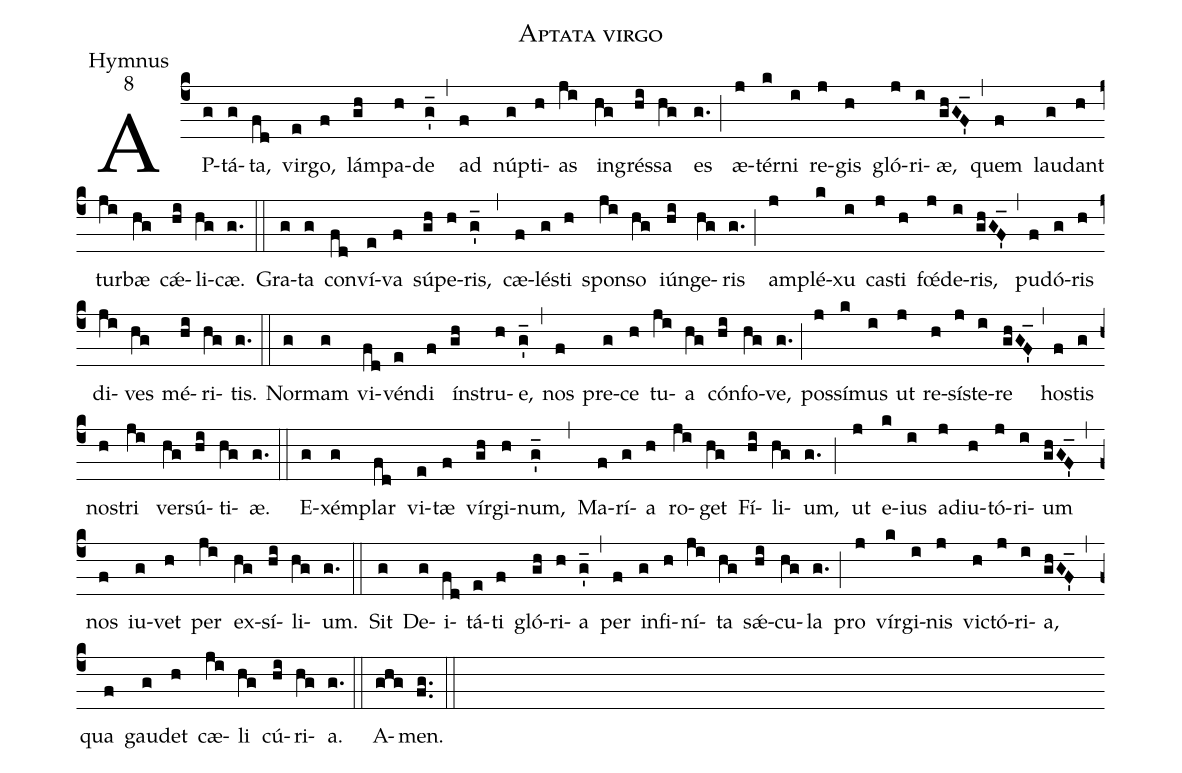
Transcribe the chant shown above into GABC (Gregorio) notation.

name:Aptata virgo;
office-part:Hymnus;
mode:8;
%%
(c4)
AP(g)tá(g)ta,(fd) vir(e)go,(f) lám(gh)pa(h)de(g'_) (,)
ad(f) núp(g)ti(h)as(ji) in(hg)grés(hi)sa(hg) es(g.) (;)
æ(j)tér(k)ni(i) re(j)gis(h) gló(j)ri(i)æ,(ghGF'_) (,)
quem(f) lau(g)dant(h) tur(ji)bæ(hg) cǽ(hi)li(hg)cæ.(g.) (::)

Gra(g)ta(g) con(fd)ví(e)va(f) sú(gh)pe(h)ris,(g'_) (,)
cæ(f)lé(g)sti(h) spon(ji)so(hg) iún(hi)ge(hg)ris(g.) (;)
am(j)plé(k)xu(i) ca(j)sti(h) fœ́(j)de(i)ris,(ghGF'_) (,)
pu(f)dó(g)ris(h) di(ji)ves(hg) mé(hi)ri(hg)tis.(g.) (::)

Nor(g)mam(g) vi(fd)vén(e)di(f) ín(gh)stru(h)e,(g'_) (,)
nos(f) pre(g)ce(h) tu(ji)a(hg) cón(hi)fo(hg)ve,(g.) (;)
pos(j)sí(k)mus(i) ut(j) re(h)sí(j)ste(i)re(ghGF'_) (,)
ho(f)stis(g) no(h)stri(ji) ver(hg)sú(hi)ti(hg)æ.(g.) (::)

E(g)xém(g)plar(fd) vi(e)tæ(f) vír(gh)gi(h)num,(g'_) (,)
Ma(f)rí(g)a(h) ro(ji)get(hg) Fí(hi)li(hg)um,(g.) (;)
ut(j) e(k)ius(i) ad(j)iu(h)tó(j)ri(i)um(ghGF'_) (,)
nos(f) iu(g)vet(h) per(ji) ex(hg)sí(hi)li(hg)um.(g.) (::)

Sit(g) De(g)i(fd)tá(e)ti(f) gló(gh)ri(h)a(g'_) (,)
per(f) in(g)fi(h)ní(ji)ta(hg) sǽ(hi)cu(hg)la(g.) (;)
pro(j) vír(k)gi(i)nis(j) vi(h)ctó(j)ri(i)a,(ghGF'_) (,)
qua(f) gau(g)det(h) cæ(ji)li(hg) cú(hi)ri(hg)a.(g.) (::)

A(ghg)men.(fg..) (::)
